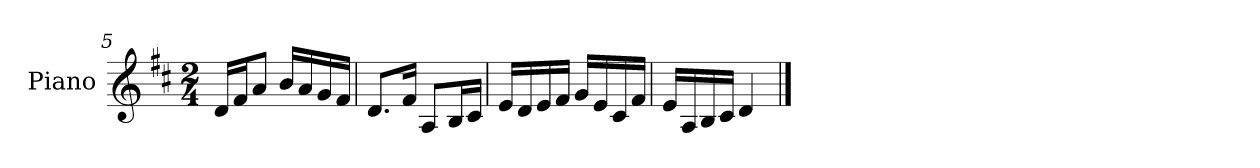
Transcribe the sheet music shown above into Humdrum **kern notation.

**kern
*part1
*staff1
*I"Piano
*I'Pno.
*clefG2
*k[f#c#]
*M2/4
=5
16d/LL
16f#/J
8a/J
16b/LL
16a/
16g/
16f#/JJ
=6
8.d/L
16f#/Jk
8A/L
16B/L
16c#/JJ
!!LO:LB:g=z
=7
16e/LL
16d/
16e/
16f#/JJ
16g/LL
16e/
16c#/
16f#/JJ
=8
16e/LL
16A/
16B/
16c#/JJ
4d/
==
*-
